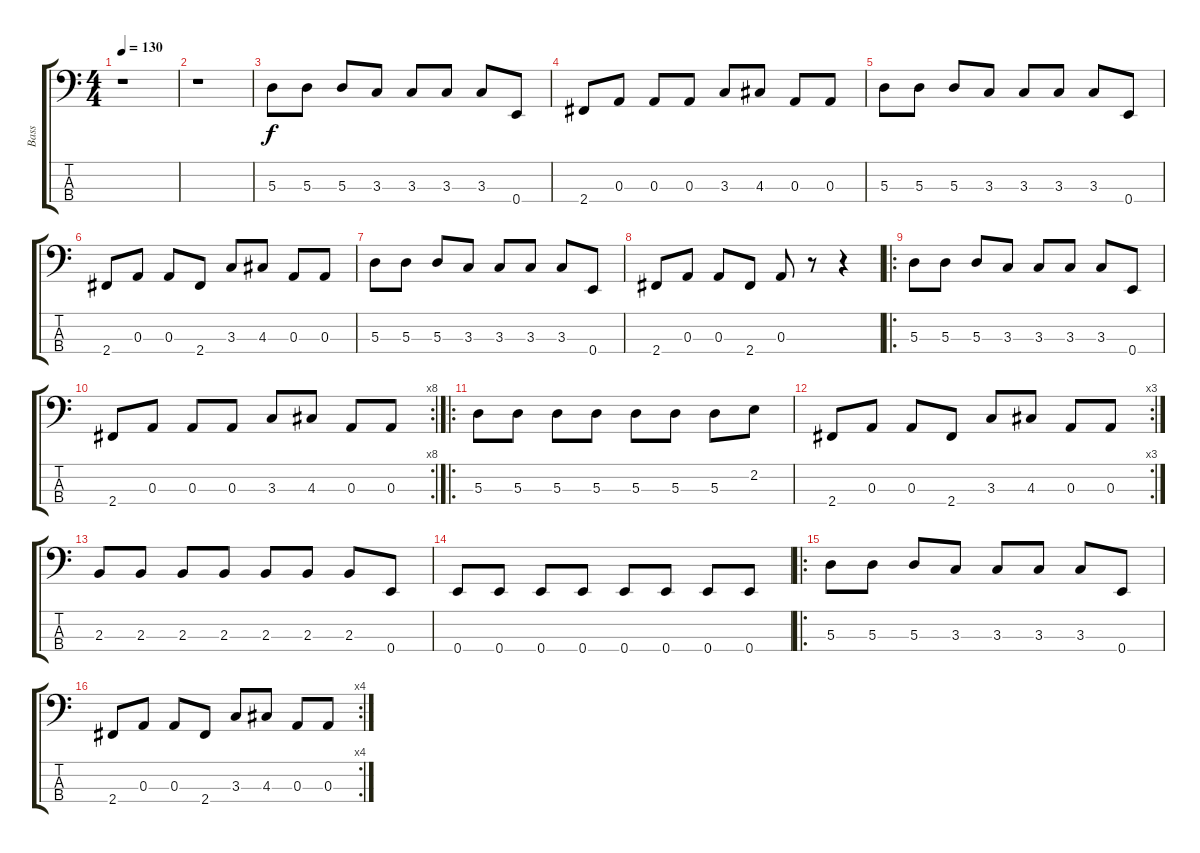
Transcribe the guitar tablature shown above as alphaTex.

\track ("Bass" "Bass") {instrument electricbassfinger}
\staff {score tabs}
\tuning (G2 D2 A1 E1) {hide}
\ts (4 4)
\tempo 130
\clef f4
\ks c
r.1{dy f instrument electricbassfinger} |
r.1 |
5.3.8 5.3.8 5.3.8 3.3.8 3.3.8 3.3.8 3.3.8 0.4.8 |
2.4.8 0.3.8 0.3.8 0.3.8 3.3.8 4.3.8 0.3.8 0.3.8 |
5.3.8 5.3.8 5.3.8 3.3.8 3.3.8 3.3.8 3.3.8 0.4.8 |
2.4.8 0.3.8 0.3.8 2.4.8 3.3.8 4.3.8 0.3.8 0.3.8 |
5.3.8 5.3.8 5.3.8 3.3.8 3.3.8 3.3.8 3.3.8 0.4.8 |
2.4.8 0.3.8 0.3.8 2.4.8 0.3.8 r.8 r.4 |
\ro
5.3.8 5.3.8 5.3.8 3.3.8 3.3.8 3.3.8 3.3.8 0.4.8 |
\rc 8
2.4.8 0.3.8 0.3.8 0.3.8 3.3.8 4.3.8 0.3.8 0.3.8 |
\ro
5.3.8 5.3.8 5.3.8 5.3.8 5.3.8 5.3.8 5.3.8 2.2.8 |
\rc 3
2.4.8 0.3.8 0.3.8 2.4.8 3.3.8 4.3.8 0.3.8 0.3.8 |
2.3.8 2.3.8 2.3.8 2.3.8 2.3.8 2.3.8 2.3.8 0.4.8 |
0.4.8 0.4.8 0.4.8 0.4.8 0.4.8 0.4.8 0.4.8 0.4.8 |
\ro
5.3.8 5.3.8 5.3.8 3.3.8 3.3.8 3.3.8 3.3.8 0.4.8 |
\rc 4
2.4.8 0.3.8 0.3.8 2.4.8 3.3.8 4.3.8 0.3.8 0.3.8
